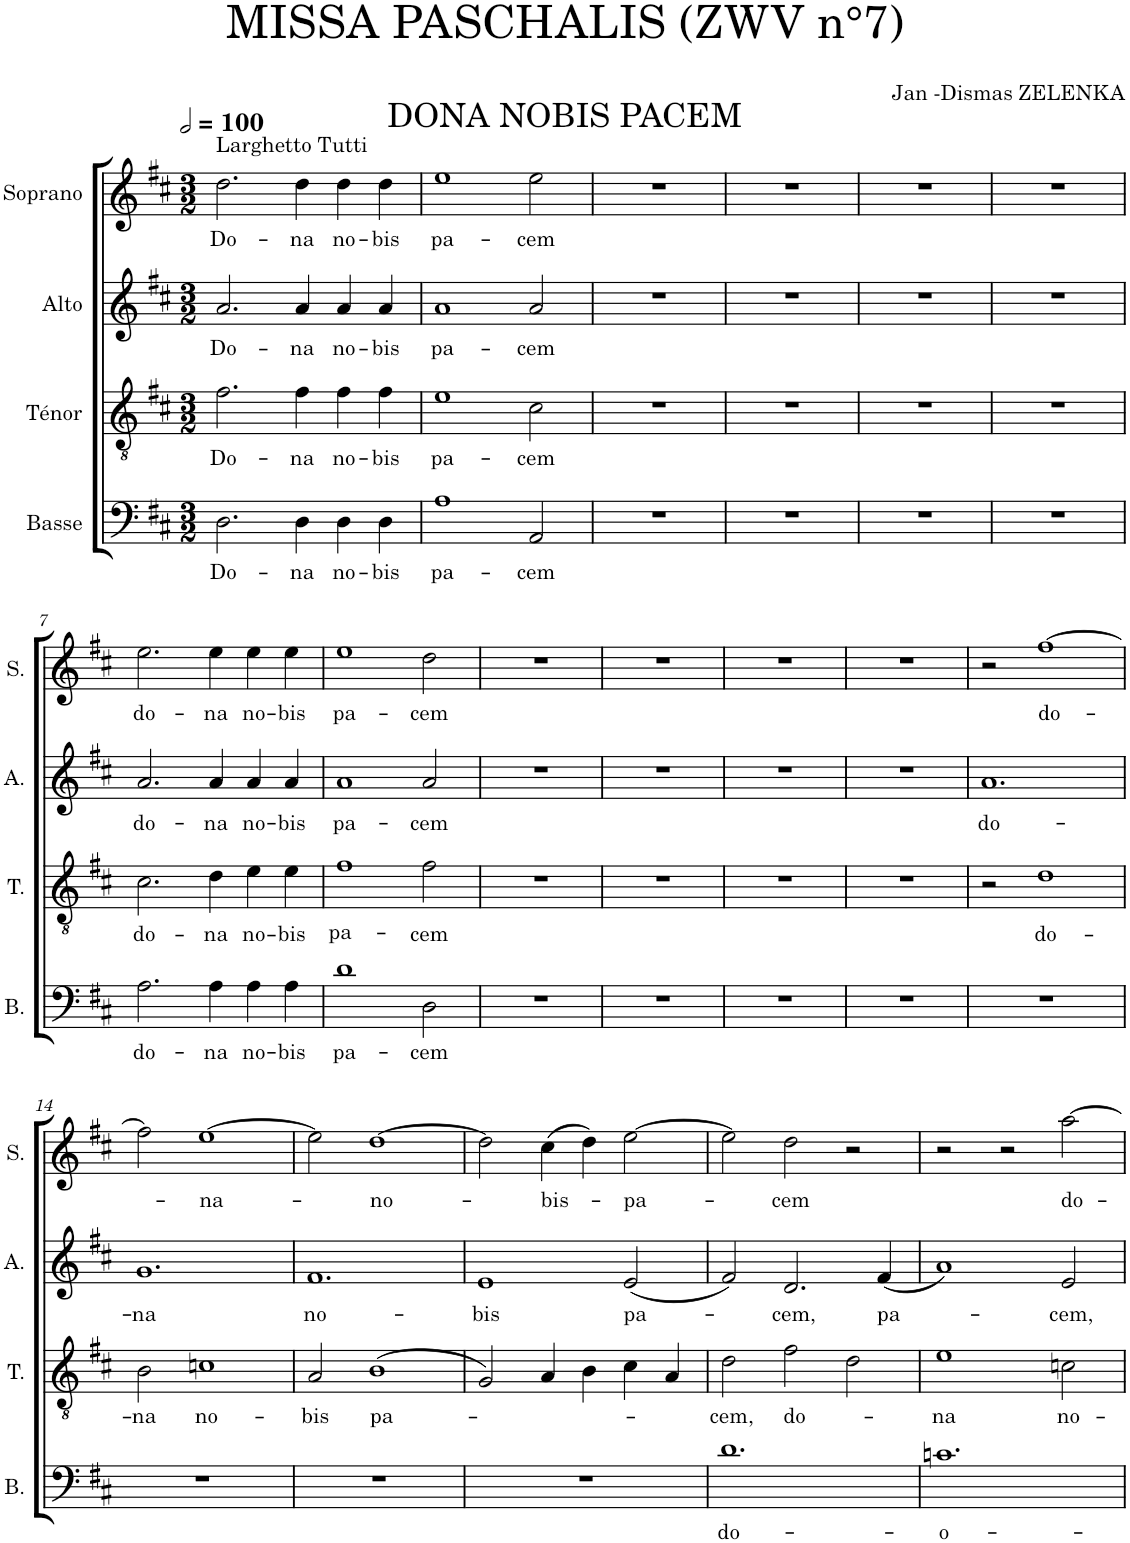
**kern	**text	**kern	**text	**kern	**text	**kern	**text
*part4	*part4	*part3	*part3	*part2	*part2	*part1	*part1
*staff4	*staff4	*staff3	*staff3	*staff2	*staff2	*staff1	*staff1
*I"Basse	*	*I"Ténor	*	*I"Alto	*	*I"Soprano	*
*I'B.	*	*I'T.	*	*I'A.	*	*I'S.	*
*clefF4	*	*clefGv2	*	*clefG2	*	*clefG2	*
*k[f#c#]	*	*k[f#c#]	*	*k[f#c#]	*	*k[f#c#]	*
*M3/2	*	*M3/2	*	*M3/2	*	*M3/2	*
*MM200	*	*MM200	*	*MM200	*	*MM200	*
=1	=1	=1	=1	=1	=1	=1	=1
!	!	!	!	!	!	!LO:TX:a:t=Larghetto Tutti	!
!	!LO:LY:b	!	!LO:LY:b	!	!LO:LY:b	!	!LO:LY:b
2.D\	Do-	2.f#\	Do-	2.a/	Do-	2.dd\	Do-
!	!LO:LY:b	!	!LO:LY:b	!	!LO:LY:b	!	!LO:LY:b
4D\	-na	4f#\	na	4a/	na	4dd\	na
!	!LO:LY:b	!	!LO:LY:b	!	!LO:LY:b	!	!LO:LY:b
4D\	no-	4f#\	no-	4a/	no-	4dd\	no-
!	!LO:LY:b	!	!LO:LY:b	!	!LO:LY:b	!	!LO:LY:b
4D\	-bis	4f#\	-bis	4a/	-bis	4dd\	-bis
=2	=2	=2	=2	=2	=2	=2	=2
!	!LO:LY:b	!	!LO:LY:b	!	!LO:LY:b	!	!LO:LY:b
1A	pa-	1e	pa-	1a	pa-	1ee	pa-
!	!LO:LY:b	!	!LO:LY:b	!	!LO:LY:b	!	!LO:LY:b
2AA/	-cem	2c#\	-cem	2a/	-cem	2ee\	-cem
=3	=3	=3	=3	=3	=3	=3	=3
1.r	.	1.r	.	1.r	.	1.r	.
=4	=4	=4	=4	=4	=4	=4	=4
1.r	.	1.r	.	1.r	.	1.r	.
=5	=5	=5	=5	=5	=5	=5	=5
1.r	.	1.r	.	1.r	.	1.r	.
=6	=6	=6	=6	=6	=6	=6	=6
1.r	.	1.r	.	1.r	.	1.r	.
!!LO:LB:g=z
=7	=7	=7	=7	=7	=7	=7	=7
!	!LO:LY:b	!	!LO:LY:b	!	!LO:LY:b	!	!LO:LY:b
2.A\	do-	2.c#\	do-	2.a/	do-	2.ee\	do-
!	!LO:LY:b	!	!LO:LY:b	!	!LO:LY:b	!	!LO:LY:b
4A\	-na	4d\	-na	4a/	-na	4ee\	-na
!	!LO:LY:b	!	!LO:LY:b	!	!LO:LY:b	!	!LO:LY:b
4A\	no-	4e\	no-	4a/	no-	4ee\	no-
!	!LO:LY:b	!	!LO:LY:b	!	!LO:LY:b	!	!LO:LY:b
4A\	-bis	4e\	-bis	4a/	-bis	4ee\	-bis
=8	=8	=8	=8	=8	=8	=8	=8
!	!LO:LY:b	!	!LO:LY:b	!	!LO:LY:b	!	!LO:LY:b
1d	pa-	1f#	pa-	1a	pa-	1ee	-pa-
!	!LO:LY:b	!	!LO:LY:b	!	!LO:LY:b	!	!LO:LY:b
2D\	-cem	2f#\	-cem	2a/	-cem	2dd\	-cem
=9	=9	=9	=9	=9	=9	=9	=9
1.r	.	1.r	.	1.r	.	1.r	.
=10	=10	=10	=10	=10	=10	=10	=10
1.r	.	1.r	.	1.r	.	1.r	.
=11	=11	=11	=11	=11	=11	=11	=11
1.r	.	1.r	.	1.r	.	1.r	.
=12	=12	=12	=12	=12	=12	=12	=12
1.r	.	1.r	.	1.r	.	1.r	.
=13	=13	=13	=13	=13	=13	=13	=13
!	!	!	!	!	!LO:LY:b	!	!
1.r	.	2r	.	1.a	do-	2r	.
!	!	!	!LO:LY:b	!	!	!	!LO:LY:b
.	.	1d	do-	.	.	[1ff#	do-
!!LO:LB:g=z
=14	=14	=14	=14	=14	=14	=14	=14
!	!	!	!LO:LY:b	!	!LO:LY:b	!	!
1.r	.	2B\	-na	1.g	-na	2ff#\]	.
!	!	!	!LO:LY:b	!	!	!	!LO:LY:b
.	.	1cn	no-	.	.	[1ee	-na-
=15	=15	=15	=15	=15	=15	=15	=15
!	!	!	!LO:LY:b	!	!LO:LY:b	!	!
1.r	.	2A/	-bis	1.f#	no-	2ee\]	.
!	!	!	!LO:LY:b	!	!	!	!LO:LY:b
.	.	(1B	pa-	.	.	[1dd	no-
=16	=16	=16	=16	=16	=16	=16	=16
!	!	!	!	!	!LO:LY:b	!	!
1.r	.	2G/)	.	1e	-bis	2dd\]	.
!	!	!	!	!	!	!	!LO:LY:b
.	.	4A/	.	.	.	(4cc#\	-bis-
.	.	4B\	.	.	.	4dd\)	.
!	!	!	!	!	!LO:LY:b	!	!LO:LY:b
.	.	4c#\	.	(2e/	pa-	[2ee\	pa-
.	.	4A/	.	.	.	.	.
=17	=17	=17	=17	=17	=17	=17	=17
!	!LO:LY:b	!	!LO:LY:b	!	!	!	!
1.d	do-	2d\	-cem,	2f#/)	.	2ee\]	.
!	!	!	!LO:LY:b	!	!LO:LY:b	!	!LO:LY:b
.	.	2f#\	do-	2.d/	-cem,	2dd\	-cem
.	.	2d\	.	.	.	2r	.
!	!	!	!	!	!LO:LY:b	!	!
.	.	.	.	(4f#/	pa-	.	.
=18	=18	=18	=18	=18	=18	=18	=18
!	!LO:LY:b	!	!LO:LY:b	!	!	!	!
1.cn	-o-	1e	-na	1a)	.	2r	.
.	.	.	.	.	.	2r	.
!	!	!	!LO:LY:b	!	!LO:LY:b	!	!LO:LY:b
.	.	2cn\	no-	2e/	-cem,	[2aa\	do-
=	=	=	=	=	=	=	=
*-	*-	*-	*-	*-	*-	*-	*-
